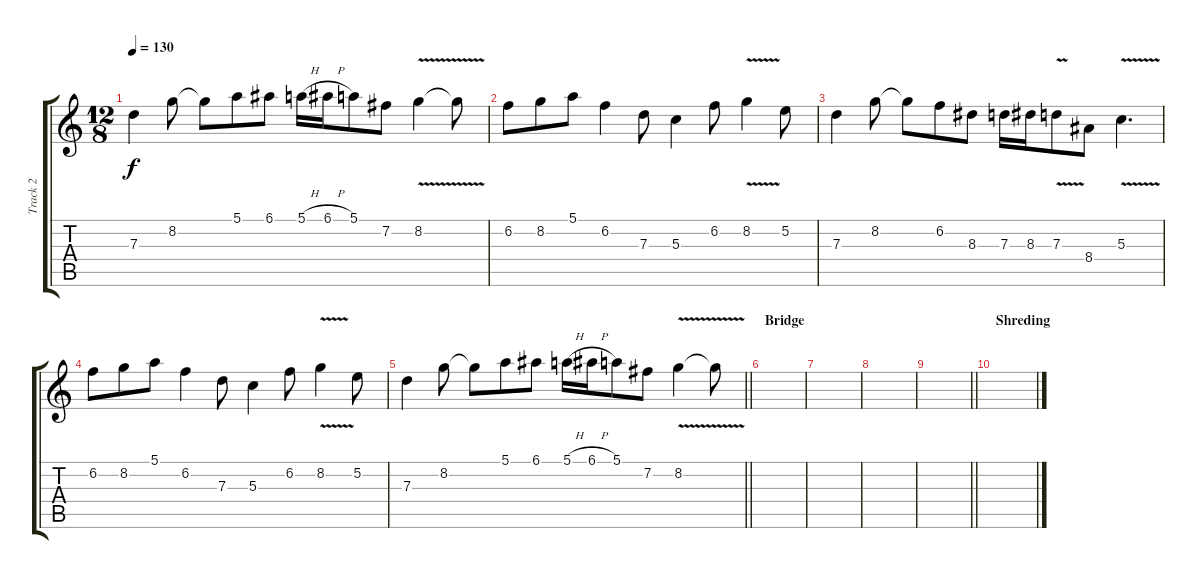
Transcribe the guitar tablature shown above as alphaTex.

\track ("Track 2" "Track 2") {instrument electricguitarclean}
\staff {score tabs}
\tuning (E4 B3 G3 D3 A2 E2) {hide}
\ts (12 8)
\tempo 130
\clef g2
\ks c
7.3.4{dy f} 8.2.8 8.2{t}.8 5.1.8 6.1.8 5.1{h}.16 6.1{h}.16 5.1.8 7.2.8 8.2{v}.4 8.2{t}.8 |
6.2.8 8.2.8 5.1.8 6.2.4 7.3.8 5.3.4 6.2.8 8.2{v}.4 5.2.8 |
7.3.4 8.2.8 8.2{t}.8 6.2.8 8.3.8 7.3.16 8.3.16 7.3{v}.8 8.4.8 5.3{v}.4{d} |
6.2.8 8.2.8 5.1.8 6.2.4 7.3.8 5.3.4 6.2.8 8.2{v}.4 5.2.8 |
\barLineRight lightlight
7.3.4 8.2.8 8.2{t}.8 5.1.8 6.1.8 5.1{h}.16 6.1{h}.16 5.1.8 7.2.8 8.2{v}.4 8.2{t}.8 |
\section ("" "Bridge")
|
|
|
\barLineRight lightlight
|
\section ("" "Shreding")
